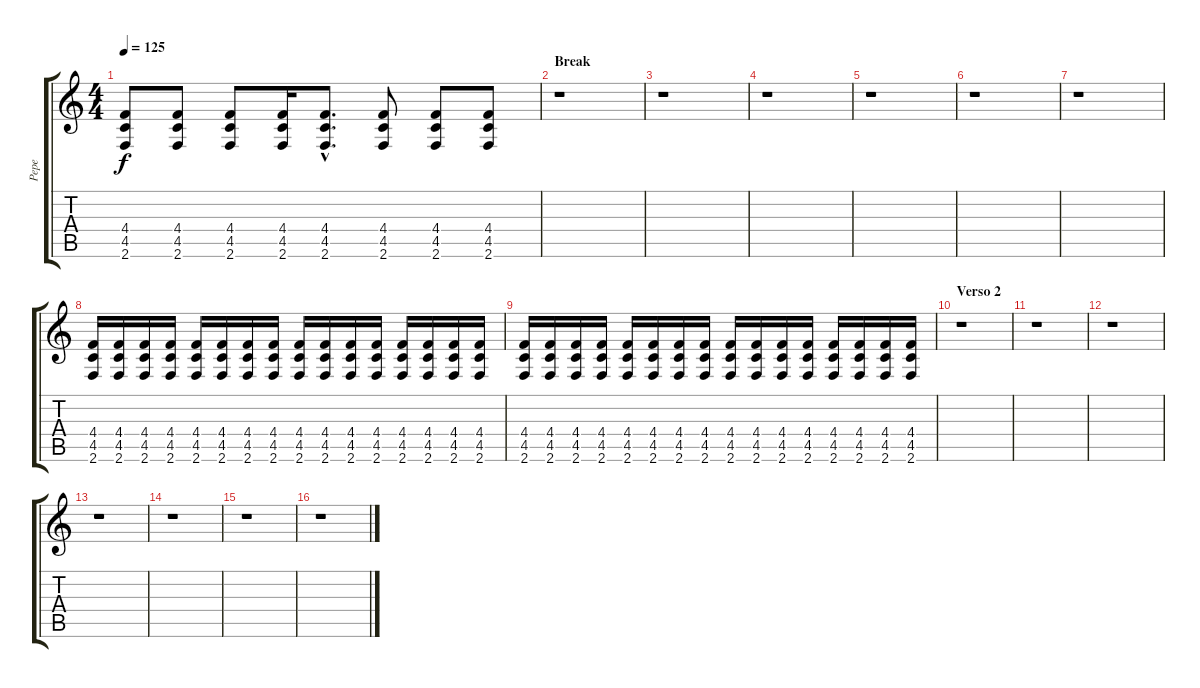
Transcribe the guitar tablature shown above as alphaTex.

\track ("Pepe" "Pepe") {instrument distortionguitar}
\staff {score tabs}
\tuning (Eb4 Bb3 Gb3 Db3 Ab2 Eb2) {hide}
\ts (4 4)
\tempo 125
\clef g2
\ks c
(4.4 4.5 2.6).8{dy f} (4.4 4.5 2.6).8 (4.4 4.5 2.6).8 (4.4 4.5 2.6).16 (4.4{hac} 4.5{hac} 2.6{hac}).8{d} (4.4 4.5 2.6).8 (4.4 4.5 2.6).8 (4.4 4.5 2.6).8 |
\section ("" "Break")
r.1 |
r.1 |
r.1 |
r.1 |
r.1 |
r.1 |
(4.4 4.5 2.6).16{volume 12} (4.4 4.5 2.6).16 (4.4 4.5 2.6).16 (4.4 4.5 2.6).16 (4.4 4.5 2.6).16 (4.4 4.5 2.6).16 (4.4 4.5 2.6).16 (4.4 4.5 2.6).16 (4.4 4.5 2.6).16 (4.4 4.5 2.6).16 (4.4 4.5 2.6).16 (4.4 4.5 2.6).16 (4.4 4.5 2.6).16 (4.4 4.5 2.6).16 (4.4 4.5 2.6).16 (4.4 4.5 2.6).16 |
(4.4 4.5 2.6).16 (4.4 4.5 2.6).16 (4.4 4.5 2.6).16 (4.4 4.5 2.6).16 (4.4 4.5 2.6).16 (4.4 4.5 2.6).16 (4.4 4.5 2.6).16 (4.4 4.5 2.6).16 (4.4 4.5 2.6).16 (4.4 4.5 2.6).16 (4.4 4.5 2.6).16 (4.4 4.5 2.6).16 (4.4 4.5 2.6).16 (4.4 4.5 2.6).16 (4.4 4.5 2.6).16 (4.4 4.5 2.6).16 |
\section ("" "Verso 2")
r.1 |
r.1 |
r.1 |
r.1 |
r.1 |
r.1 |
r.1
